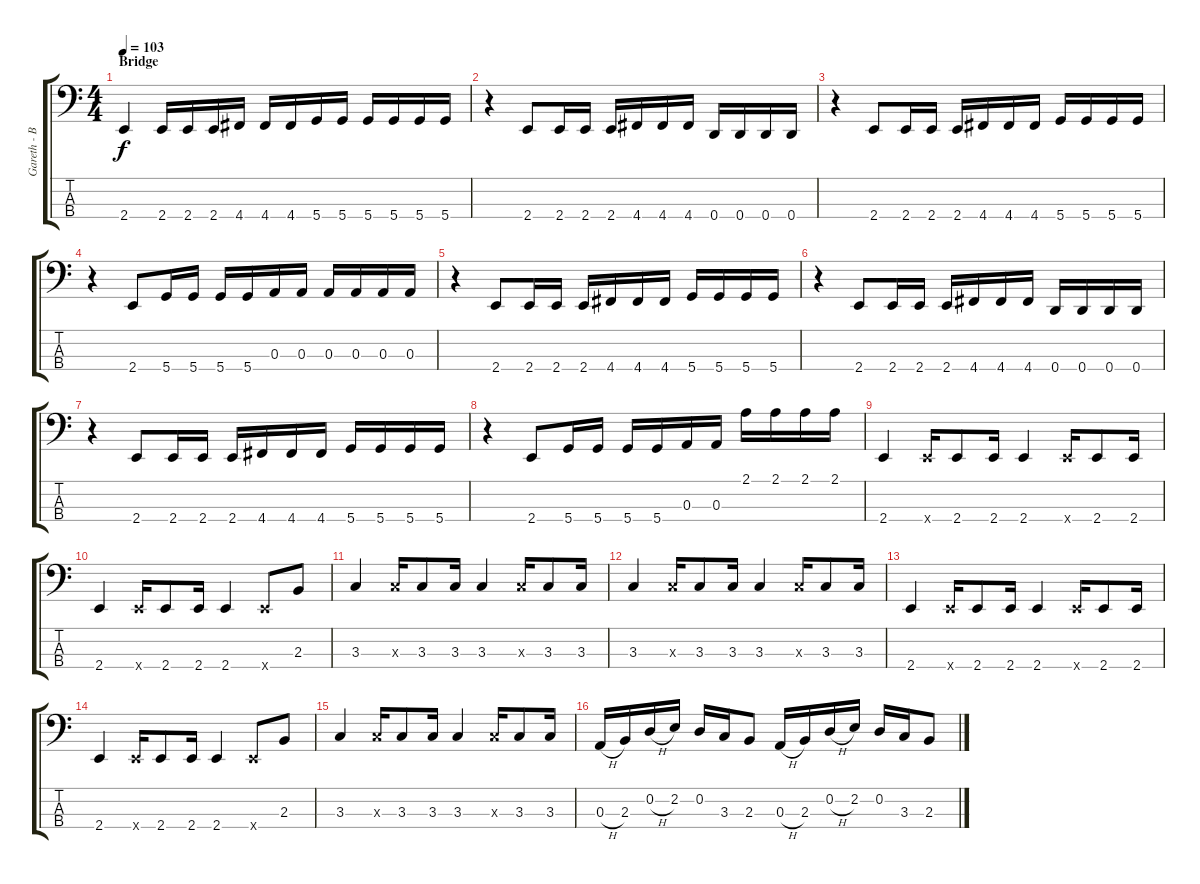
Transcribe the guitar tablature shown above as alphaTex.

\track ("Gareth - Bass" "Gareth - B") {instrument electricbassfinger}
\staff {score tabs}
\tuning (G2 D2 A1 D1) {hide}
\ts (4 4)
\section ("" "Bridge")
\tempo 103
\clef f4
\ks c
2.4.4{dy f} 2.4.16 2.4.16 2.4.16 4.4.16 4.4.16 4.4.16 5.4.16 5.4.16 5.4.16 5.4.16 5.4.16 5.4.16 |
r.4 2.4.8 2.4.16 2.4.16 2.4.16 4.4.16 4.4.16 4.4.16 0.4.16 0.4.16 0.4.16 0.4.16 |
r.4 2.4.8 2.4.16 2.4.16 2.4.16 4.4.16 4.4.16 4.4.16 5.4.16 5.4.16 5.4.16 5.4.16 |
r.4 2.4.8 5.4.16 5.4.16 5.4.16 5.4.16 0.3.16 0.3.16 0.3.16 0.3.16 0.3.16 0.3.16 |
r.4 2.4.8 2.4.16 2.4.16 2.4.16 4.4.16 4.4.16 4.4.16 5.4.16 5.4.16 5.4.16 5.4.16 |
r.4 2.4.8 2.4.16 2.4.16 2.4.16 4.4.16 4.4.16 4.4.16 0.4.16 0.4.16 0.4.16 0.4.16 |
r.4 2.4.8 2.4.16 2.4.16 2.4.16 4.4.16 4.4.16 4.4.16 5.4.16 5.4.16 5.4.16 5.4.16 |
r.4 2.4.8 5.4.16 5.4.16 5.4.16 5.4.16 0.3.16 0.3.16 2.1.16 2.1.16 2.1.16 2.1.16 |
2.4.4 2.4{x}.16 2.4.8 2.4.16 2.4.4 2.4{x}.16 2.4.8 2.4.16 |
2.4.4 2.4{x}.16 2.4.8 2.4.16 2.4.4 2.4{x}.8 2.3.8 |
3.3.4 3.3{x}.16 3.3.8 3.3.16 3.3.4 3.3{x}.16 3.3.8 3.3.16 |
3.3.4 3.3{x}.16 3.3.8 3.3.16 3.3.4 3.3{x}.16 3.3.8 3.3.16 |
2.4.4 2.4{x}.16 2.4.8 2.4.16 2.4.4 2.4{x}.16 2.4.8 2.4.16 |
2.4.4 2.4{x}.16 2.4.8 2.4.16 2.4.4 2.4{x}.8 2.3.8 |
3.3.4 3.3{x}.16 3.3.8 3.3.16 3.3.4 3.3{x}.16 3.3.8 3.3.16 |
0.3{h}.16 2.3.16 0.2{h}.16 2.2.16 0.2.16 3.3.16 2.3.8 0.3{h}.16 2.3.16 0.2{h}.16 2.2.16 0.2.16 3.3.16 2.3.8
